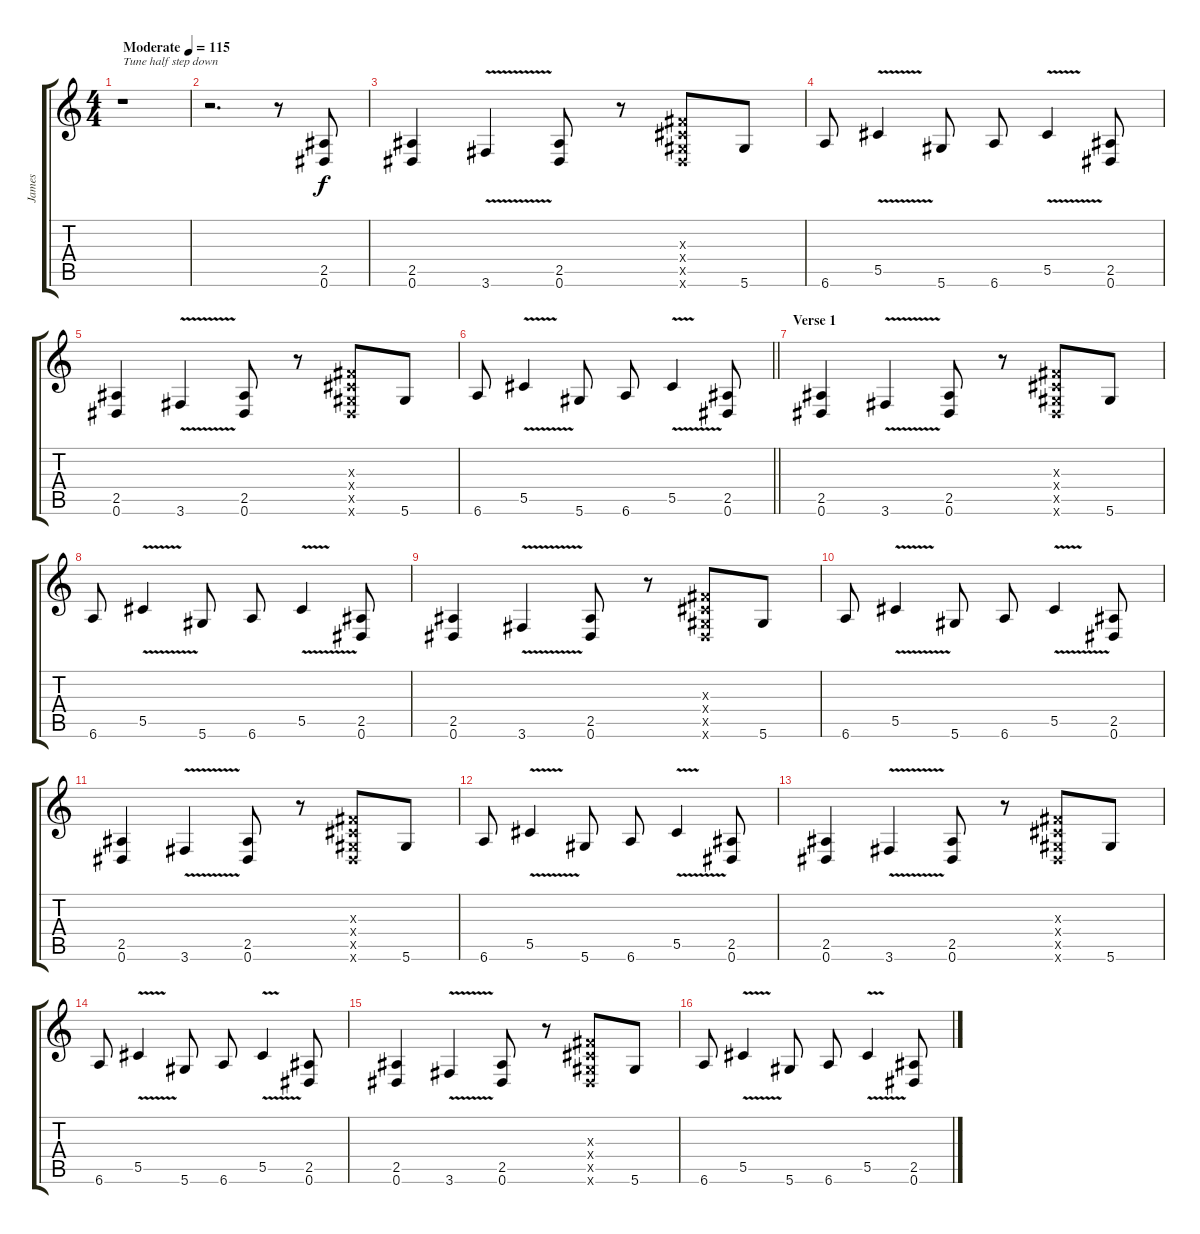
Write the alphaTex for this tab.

\track ("James" "James") {instrument distortionguitar}
\staff {score tabs}
\tuning (Eb4 Bb3 Gb3 Db3 Ab2 Eb2) {hide}
\ts (4 4)
\tempo (115 "Moderate")
\clef g2
\ks c
r.1{txt "Tune half step down" dy f instrument distortionguitar} |
r.2{d} r.8 (2.5 0.6).8 |
(2.5 0.6).4 3.6{v}.4 (2.5 0.6).8 r.8 (0.3{x} 0.4{x} 0.5{x} 0.6{x}).8 5.6.8 |
6.6.8 5.5{v}.4 5.6.8 6.6.8 5.5{v}.4 (2.5 0.6).8 |
(2.5 0.6).4 3.6{v}.4 (2.5 0.6).8 r.8 (0.3{x} 0.4{x} 0.5{x} 0.6{x}).8 5.6.8 |
\barLineRight lightlight
6.6.8 5.5{v}.4 5.6.8 6.6.8 5.5{v}.4 (2.5 0.6).8 |
\section ("" "Verse 1")
(2.5 0.6).4 3.6{v}.4 (2.5 0.6).8 r.8 (0.3{x} 0.4{x} 0.5{x} 0.6{x}).8 5.6.8 |
6.6.8 5.5{v}.4 5.6.8 6.6.8 5.5{v}.4 (2.5 0.6).8 |
(2.5 0.6).4 3.6{v}.4 (2.5 0.6).8 r.8 (0.3{x} 0.4{x} 0.5{x} 0.6{x}).8 5.6.8 |
6.6.8 5.5{v}.4 5.6.8 6.6.8 5.5{v}.4 (2.5 0.6).8 |
(2.5 0.6).4 3.6{v}.4 (2.5 0.6).8 r.8 (0.3{x} 0.4{x} 0.5{x} 0.6{x}).8 5.6.8 |
6.6.8 5.5{v}.4 5.6.8 6.6.8 5.5{v}.4 (2.5 0.6).8 |
(2.5 0.6).4 3.6{v}.4 (2.5 0.6).8 r.8 (0.3{x} 0.4{x} 0.5{x} 0.6{x}).8 5.6.8 |
6.6.8 5.5{v}.4 5.6.8 6.6.8 5.5{v}.4 (2.5 0.6).8 |
(2.5 0.6).4 3.6{v}.4 (2.5 0.6).8 r.8 (0.3{x} 0.4{x} 0.5{x} 0.6{x}).8 5.6.8 |
6.6.8 5.5{v}.4 5.6.8 6.6.8 5.5{v}.4 (2.5 0.6).8
